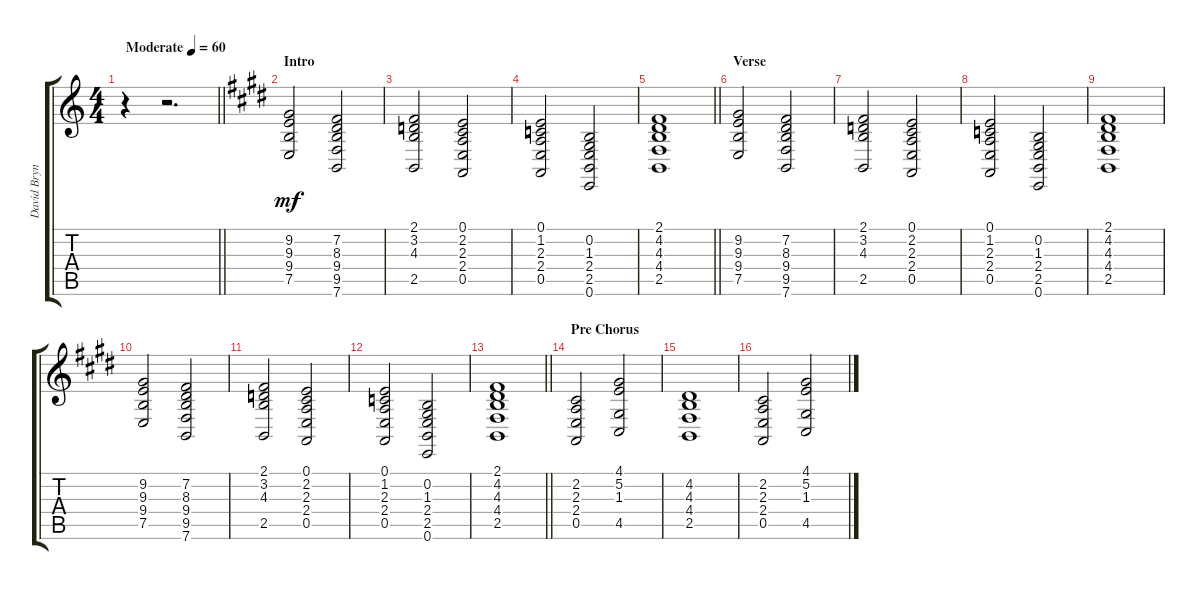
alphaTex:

\track ("David Bryne" "David Bryn") {instrument synthstrings2}
\staff {score tabs}
\tuning (E4 B3 G3 D3 A2 E2) {hide}
\ts (4 4)
\tempo (60 "Moderate")
\clef g2
\barLineRight lightlight
\ks c
r.4{dy mf instrument synthstrings2} r.2{d} |
\section ("" "Intro")
\ks e
(9.2 9.3 9.4 7.5).2 (7.2 8.3 9.4 9.5 7.6).2 |
(2.1 3.2 4.3 2.5).2 (0.1 2.2 2.3 2.4 0.5).2 |
(0.1 1.2 2.3 2.4 0.5).2 (0.2 1.3 2.4 2.5 0.6).2 |
\barLineRight lightlight
(2.1 4.2 4.3 4.4 2.5).1 |
\section ("" "Verse")
(9.2 9.3 9.4 7.5).2 (7.2 8.3 9.4 9.5 7.6).2 |
(2.1 3.2 4.3 2.5).2 (0.1 2.2 2.3 2.4 0.5).2 |
(0.1 1.2 2.3 2.4 0.5).2 (0.2 1.3 2.4 2.5 0.6).2 |
(2.1 4.2 4.3 4.4 2.5).1 |
(9.2 9.3 9.4 7.5).2 (7.2 8.3 9.4 9.5 7.6).2 |
(2.1 3.2 4.3 2.5).2 (0.1 2.2 2.3 2.4 0.5).2 |
(0.1 1.2 2.3 2.4 0.5).2 (0.2 1.3 2.4 2.5 0.6).2 |
\barLineRight lightlight
(2.1 4.2 4.3 4.4 2.5).1 |
\section ("" "Pre Chorus")
(2.2 2.3 2.4 0.5).2 (4.1 5.2 1.3 4.5).2 |
(4.2 4.3 4.4 2.5).1 |
(2.2 2.3 2.4 0.5).2 (4.1 5.2 1.3 4.5).2
